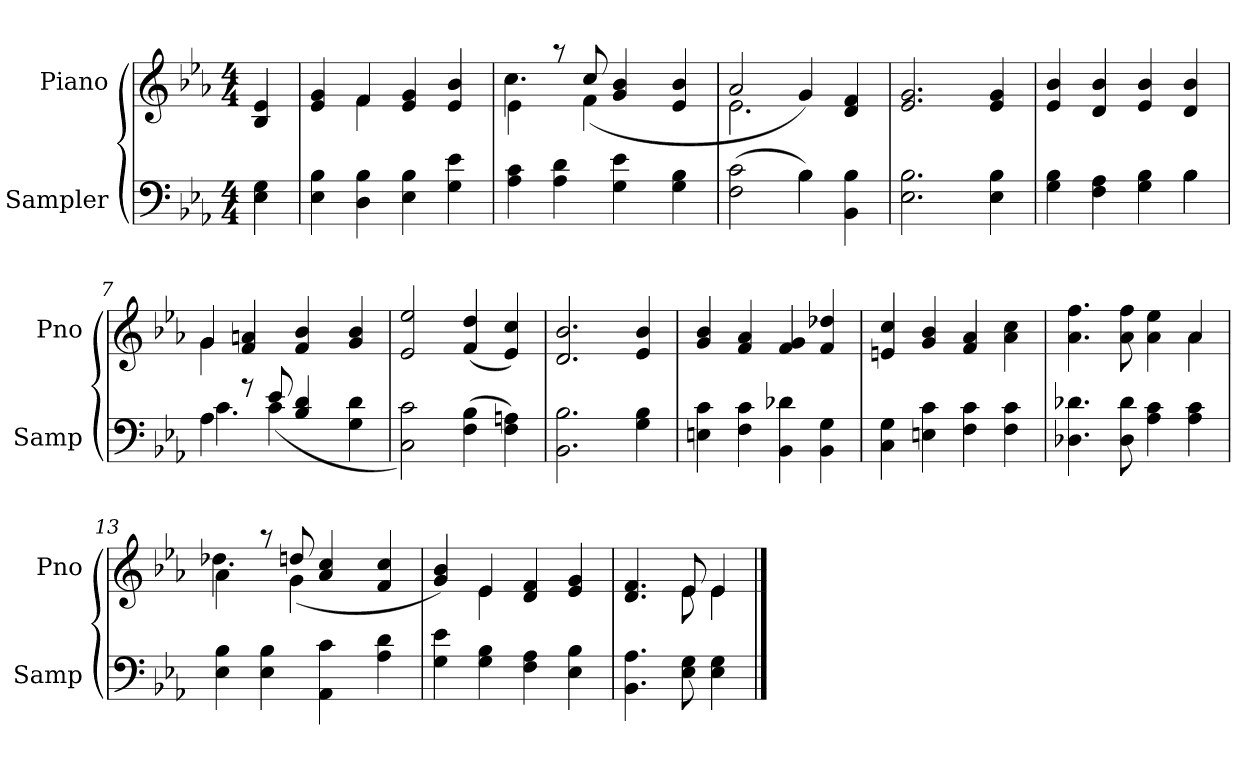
**kern	**kern
*part2	*part1
*staff2	*staff1
*I"Sampler	*I"Piano
*I'Samp	*I'Pno
*clefF4	*clefG2
*k[b-e-a-]	*k[b-e-a-]
*E-:	*E-:
*M4/4	*M4/4
=1	=1
4E- 4G	4B- 4e-
=2	=2
*	*^
4E- 4B-	4e- 4g	4ryy
4D 4B-	4f/	4f
4E- 4B-	4e- 4g	2ryy
4G 4e-	4e- 4b-	.
=3	=3	=3
4A- 4c	4e-\	4.cc
4A- 4d	8r	.
.	8cc/	(4f
4G 4e-	4g 4b-	.
.	.	4.ryy
4G 4B-	4e- 4b-	.
=4	=4	=4
*^	*	*
(2F 2c	2ryy	2a-/	2.e-
4B-\)	4B-	4g/)	.
4BB- 4B-	4ryy	4d 4f	4ryy
*v	*v	*	*
*	*v	*v
=5	=5
2.E- 2.B-	2.e- 2.g
4E- 4B-	4e- 4g
=6	=6
*^	*
4G 4B-	2.ryy	4e- 4b-
4F 4A-	.	4d 4b-
4G 4B-	.	4e- 4b-
4B-\	4B-	4d 4b-
=7	=7	=7
*	*	*^
4A-\	4.c	4g/	4g
8r	.	4f 4an	2.ryy
8e-/	(4c	.	.
4B- 4d	.	4f 4b-	.
.	4.ryy	.	.
4G 4d	.	4g 4b-	.
*v	*v	*	*
*	*v	*v
=8	=8
2C 2c)	2e- 2ee-
(4F 4B-	(4f 4dd
4F 4An)	4e- 4cc)
=9	=9
2.BB- 2.B-	2.d 2.b-
4G 4B-	4e- 4b-
=10	=10
4En 4c	4g 4b-
4F 4c	4f 4a-
4BB- 4d-X	4f 4g
4BB- 4G	4f 4dd-X
=11	=11
4C 4G	4en 4cc
4En 4c	4g 4b-
4F 4c	4f 4a-
4F 4c	4a- 4cc
=12	=12
*	*^
4.D-X 4.d-X	4.a- 4.ff	2.ryy
8D- 8d-	8a- 8ff	.
4A- 4c	4a- 4ee-	.
4A- 4c	4a-/	4a-
=13	=13	=13
4E- 4B-	4a-\	4.dd-X
4E- 4B-	8r	.
.	8dd/	(4g
4AA- 4c	4a- 4cc	.
.	.	4.ryy
4A- 4d	4f 4cc	.
=14	=14	=14
4G 4e-	4g 4b-)	4ryy
4G 4B-	4e-/	4e-
4F 4A-	4d 4f	2ryy
4E- 4B-	4e- 4g	.
=15	=15	=15
4.BB- 4.A-	4.d 4.f	4.ryy
8E- 8G	8e-/	8e-
4E- 4G	4e-/	4e-
*	*v	*v
==	==
*-	*-
